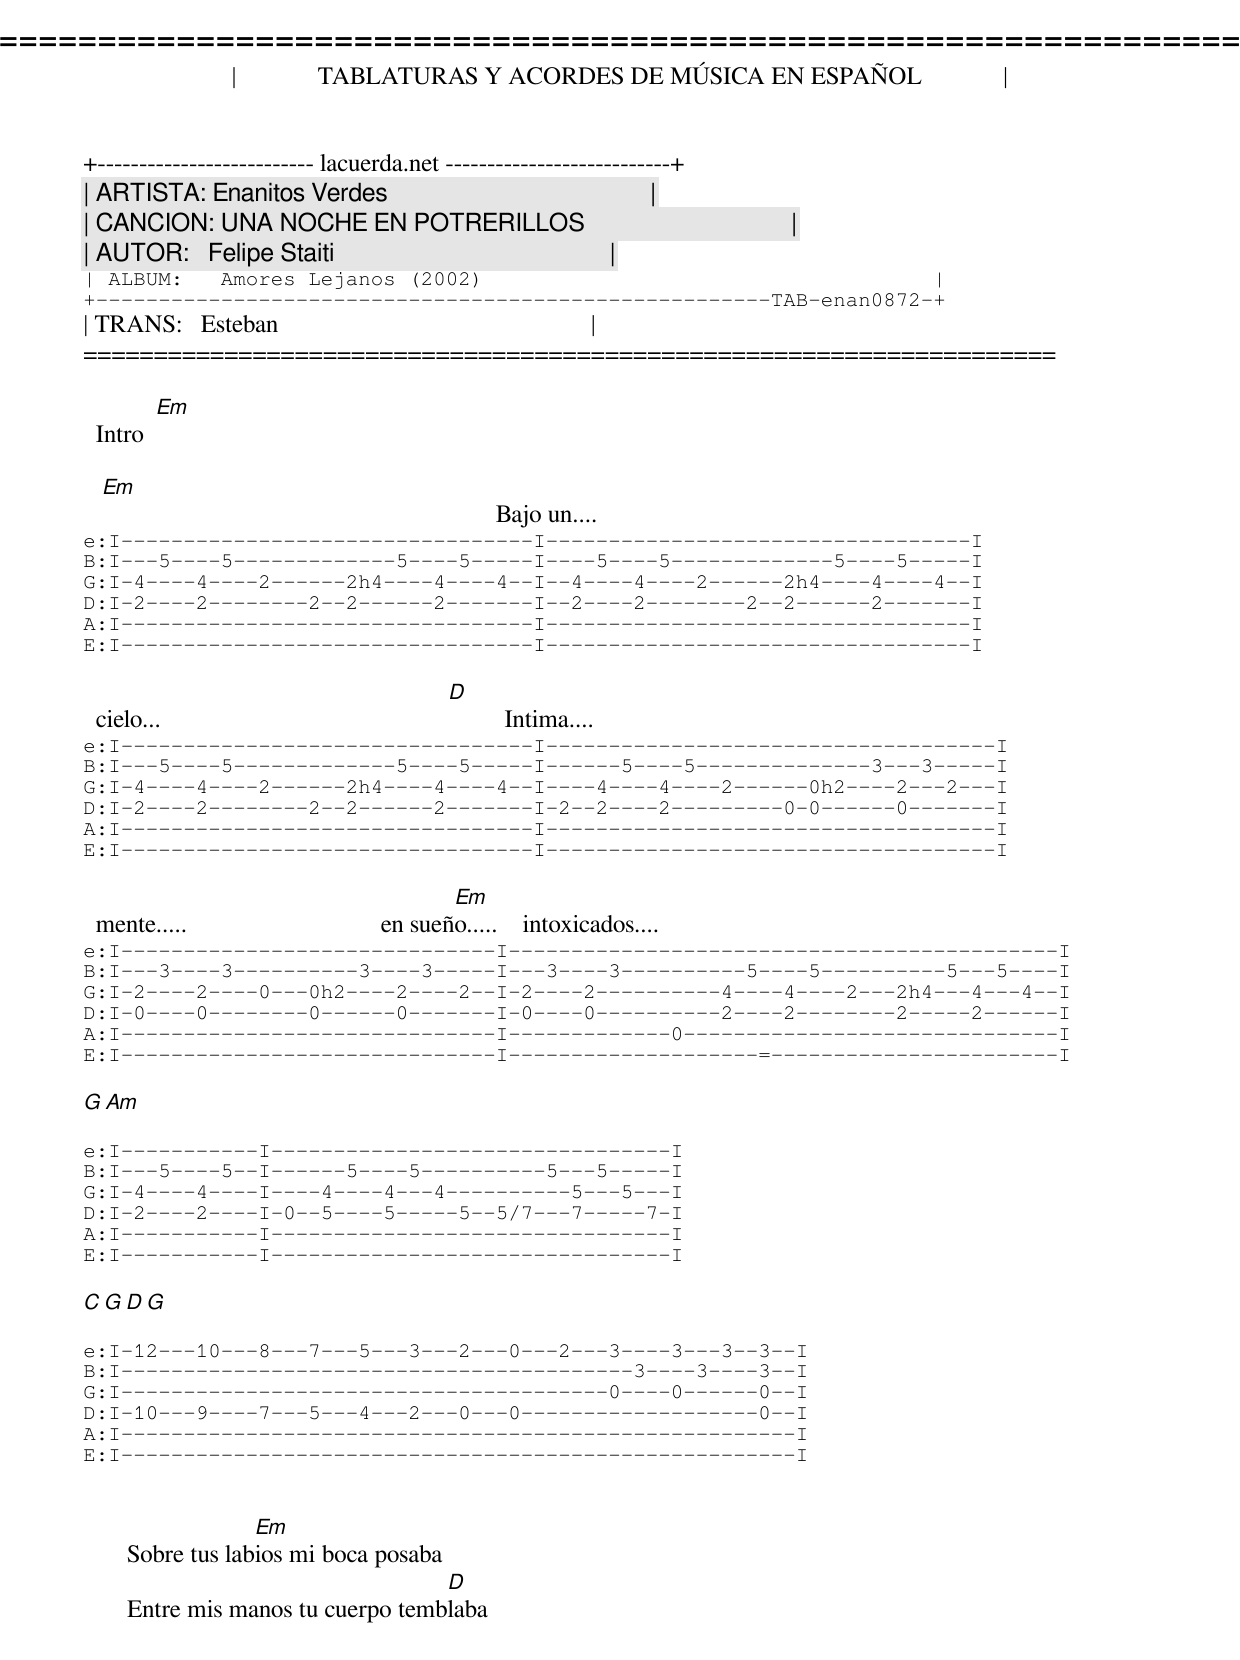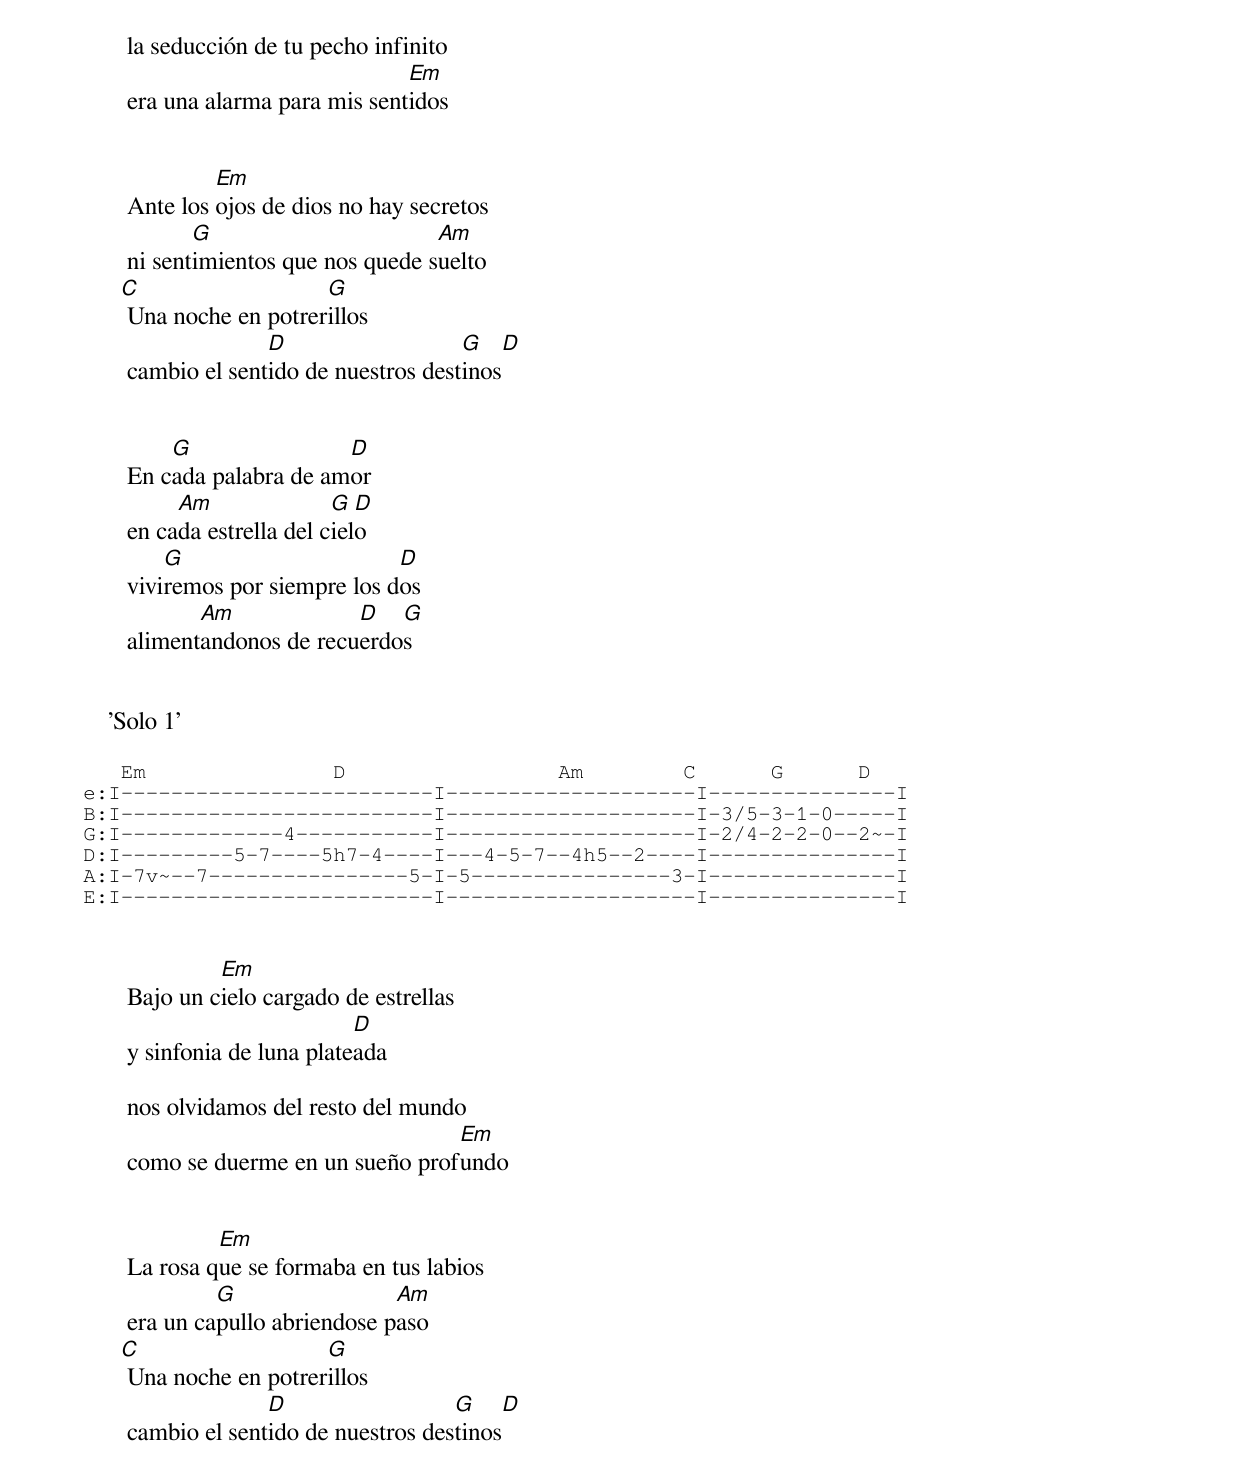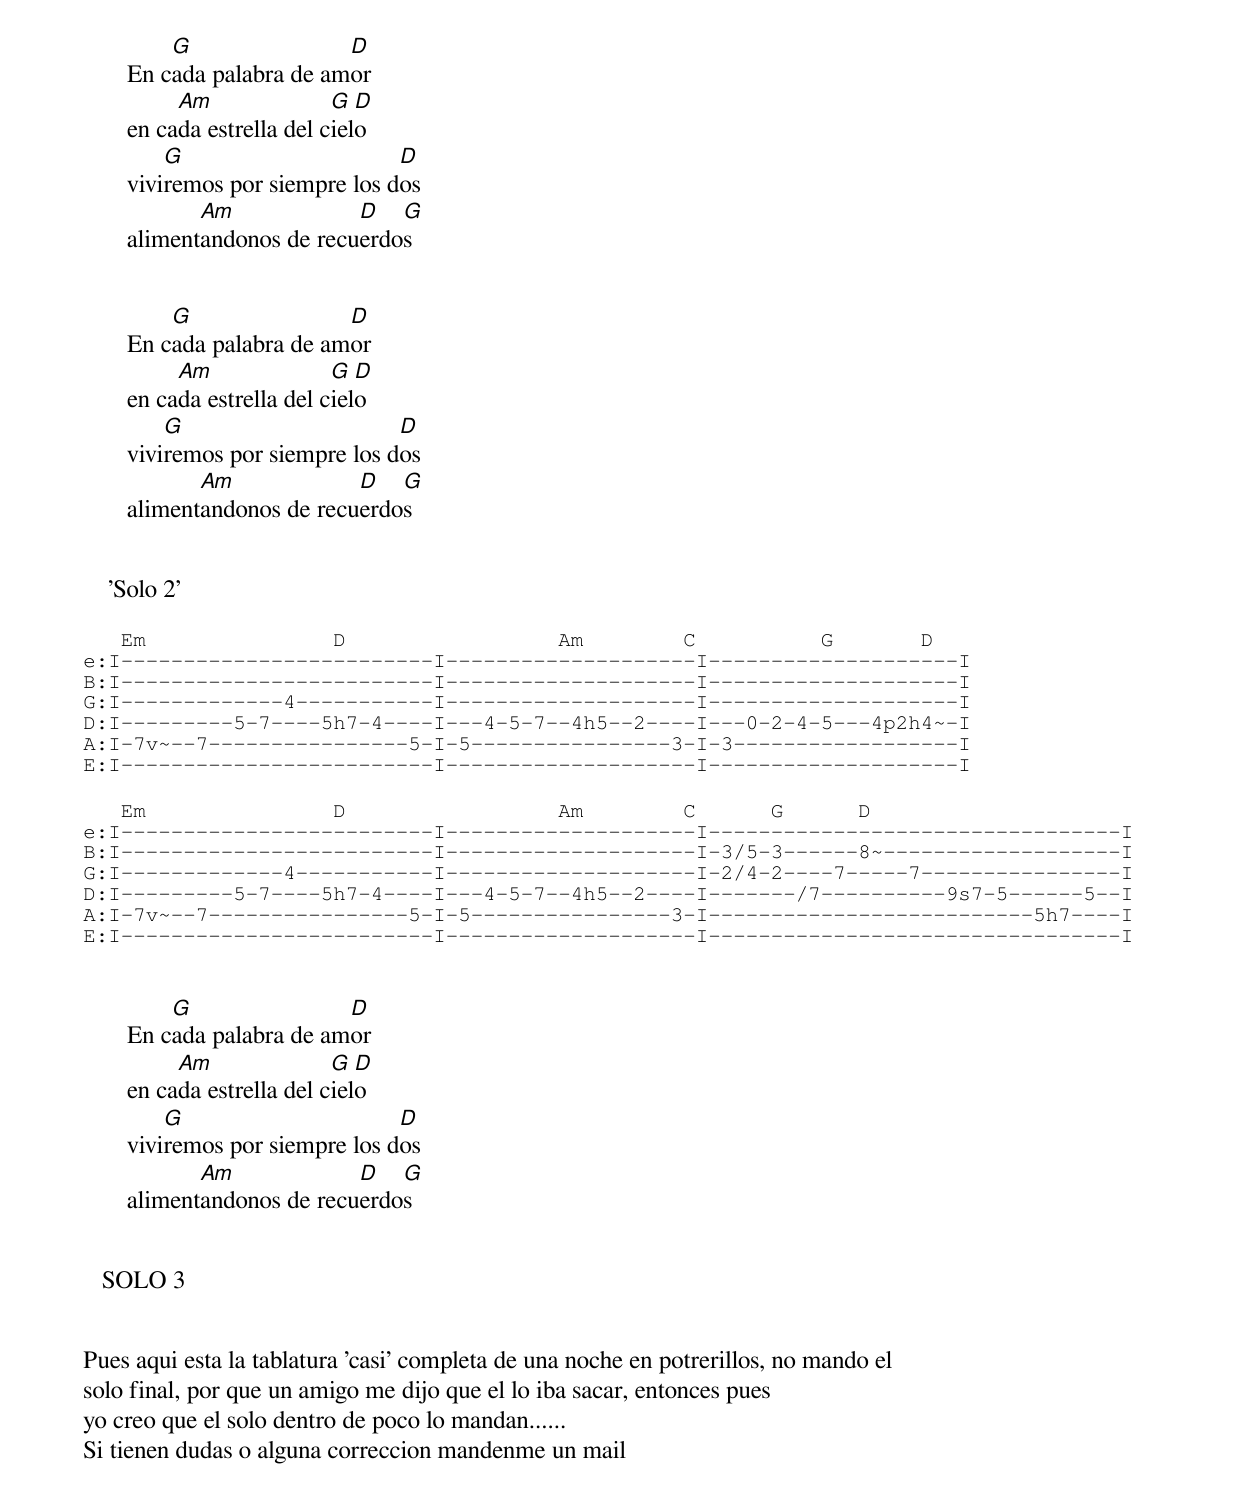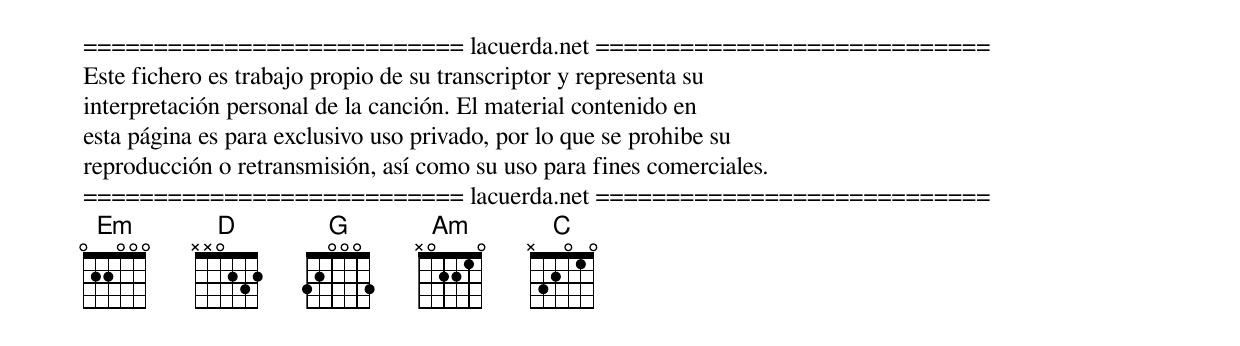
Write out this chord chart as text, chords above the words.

=====================================================================
|             TABLATURAS Y ACORDES DE MÚSICA EN ESPAÑOL             |
+-------------------------- lacuerda.net ---------------------------+
| ARTISTA: Enanitos Verdes                                          |
| CANCION: UNA NOCHE EN POTRERILLOS                                 |
| AUTOR:   Felipe Staiti                                            |
| ALBUM:   Amores Lejanos (2002)                                    |
+------------------------------------------------------TAB-enan0872-+
| TRANS:   Esteban                                                  |
=====================================================================

  Intro [ Em ]

   Em
                                                                  Bajo un....
e:I---------------------------------I----------------------------------I
B:I---5----5-------------5----5-----I----5----5-------------5----5-----I
G:I-4----4----2------2h4----4----4--I--4----4----2------2h4----4----4--I
D:I-2----2--------2--2------2-------I--2----2--------2--2------2-------I
A:I---------------------------------I----------------------------------I
E:I---------------------------------I----------------------------------I

                                                        D
  cielo...                                                       Intima....
e:I---------------------------------I------------------------------------I
B:I---5----5-------------5----5-----I------5----5--------------3---3-----I
G:I-4----4----2------2h4----4----4--I----4----4----2------0h2----2---2---I
D:I-2----2--------2--2------2-------I-2--2----2---------0-0------0-------I
A:I---------------------------------I------------------------------------I
E:I---------------------------------I------------------------------------I

                                                  Em
  mente.....                               en sueño.....    intoxicados....
e:I------------------------------I--------------------------------------------I
B:I---3----3----------3----3-----I---3----3----------5----5----------5---5----I
G:I-2----2----0---0h2----2----2--I-2----2----------4----4----2---2h4---4---4--I
D:I-0----0--------0------0-------I-0----0----------2----2--------2-----2------I
A:I------------------------------I-------------0------------------------------I
E:I------------------------------I--------------------=-----------------------I

                   G             Am

e:I-----------I--------------------------------I
B:I---5----5--I------5----5----------5---5-----I
G:I-4----4----I----4----4---4----------5---5---I
D:I-2----2----I-0--5----5-----5--5/7---7-----7-I
A:I-----------I--------------------------------I
E:I-----------I--------------------------------I

    C             G                   D               G

e:I-12---10---8---7---5---3---2---0---2---3----3---3--3--I
B:I-----------------------------------------3----3----3--I
G:I---------------------------------------0----0------0--I
D:I-10---9----7---5---4---2---0---0-------------------0--I
A:I------------------------------------------------------I
E:I------------------------------------------------------I


                    Em
       Sobre tus labios mi boca posaba
                                     D
       Entre mis manos tu cuerpo temblaba

       la seducción de tu pecho infinito
                                   Em
       era una alarma para mis sentidos


                Em
       Ante los ojos de dios no hay secretos
              G                       Am
       ni sentimientos que nos quede suelto
      C                   G
       Una noche en potrerillos
                     D                   G         D
       cambio el sentido de nuestros destinos


           G                D
       En cada palabra de amor
            Am               G  D
       en cada estrella del cielo
           G                      D
       viviremos por siempre los dos
              Am             D   G
       alimentandonos de recuerdos


    'Solo 1'

   Em               D                 Am        C      G      D
e:I-------------------------I--------------------I---------------I
B:I-------------------------I--------------------I-3/5-3-1-0-----I
G:I-------------4-----------I--------------------I-2/4-2-2-0--2~-I
D:I---------5-7----5h7-4----I---4-5-7--4h5--2----I---------------I
A:I-7v~--7----------------5-I-5----------------3-I---------------I
E:I-------------------------I--------------------I---------------I


                Em
       Bajo un cielo cargado de estrellas
                               D
       y sinfonia de luna plateada

       nos olvidamos del resto del mundo
                                      Em
       como se duerme en un sueño profundo


                Em
       La rosa que se formaba en tus labios
                G                 Am
       era un capullo abriendose paso
      C                   G
       Una noche en potrerillos
                     D                  G        D
       cambio el sentido de nuestros destinos


           G                D
       En cada palabra de amor
            Am               G  D
       en cada estrella del cielo
           G                      D
       viviremos por siempre los dos
              Am             D   G
       alimentandonos de recuerdos


           G                D
       En cada palabra de amor
            Am               G  D
       en cada estrella del cielo
           G                      D
       viviremos por siempre los dos
              Am             D   G
       alimentandonos de recuerdos


    'Solo 2'

   Em               D                 Am        C          G       D
e:I-------------------------I--------------------I--------------------I
B:I-------------------------I--------------------I--------------------I
G:I-------------4-----------I--------------------I--------------------I
D:I---------5-7----5h7-4----I---4-5-7--4h5--2----I---0-2-4-5---4p2h4~-I
A:I-7v~--7----------------5-I-5----------------3-I-3------------------I
E:I-------------------------I--------------------I--------------------I

   Em               D                 Am        C      G      D
e:I-------------------------I--------------------I---------------------------------I
B:I-------------------------I--------------------I-3/5-3------8~-------------------I
G:I-------------4-----------I--------------------I-2/4-2----7-----7----------------I
D:I---------5-7----5h7-4----I---4-5-7--4h5--2----I-------/7----------9s7-5------5--I
A:I-7v~--7----------------5-I-5----------------3-I--------------------------5h7----I
E:I-------------------------I--------------------I---------------------------------I


           G                D
       En cada palabra de amor
            Am               G  D
       en cada estrella del cielo
           G                      D
       viviremos por siempre los dos
              Am             D   G
       alimentandonos de recuerdos


   SOLO 3


Pues aqui esta la tablatura 'casi' completa de una noche en potrerillos, no mando el
solo final, por que un amigo me dijo que el lo iba sacar, entonces pues
yo creo que el solo dentro de poco lo mandan......
Si tienen dudas o alguna correccion mandenme un mail


=========================== lacuerda.net ============================
Este fichero es trabajo propio de su transcriptor y representa su
interpretación personal de la canción. El material contenido en
esta página es para exclusivo uso privado, por lo que se prohibe su
reproducción o retransmisión, así como su uso para fines comerciales.
=========================== lacuerda.net ============================
